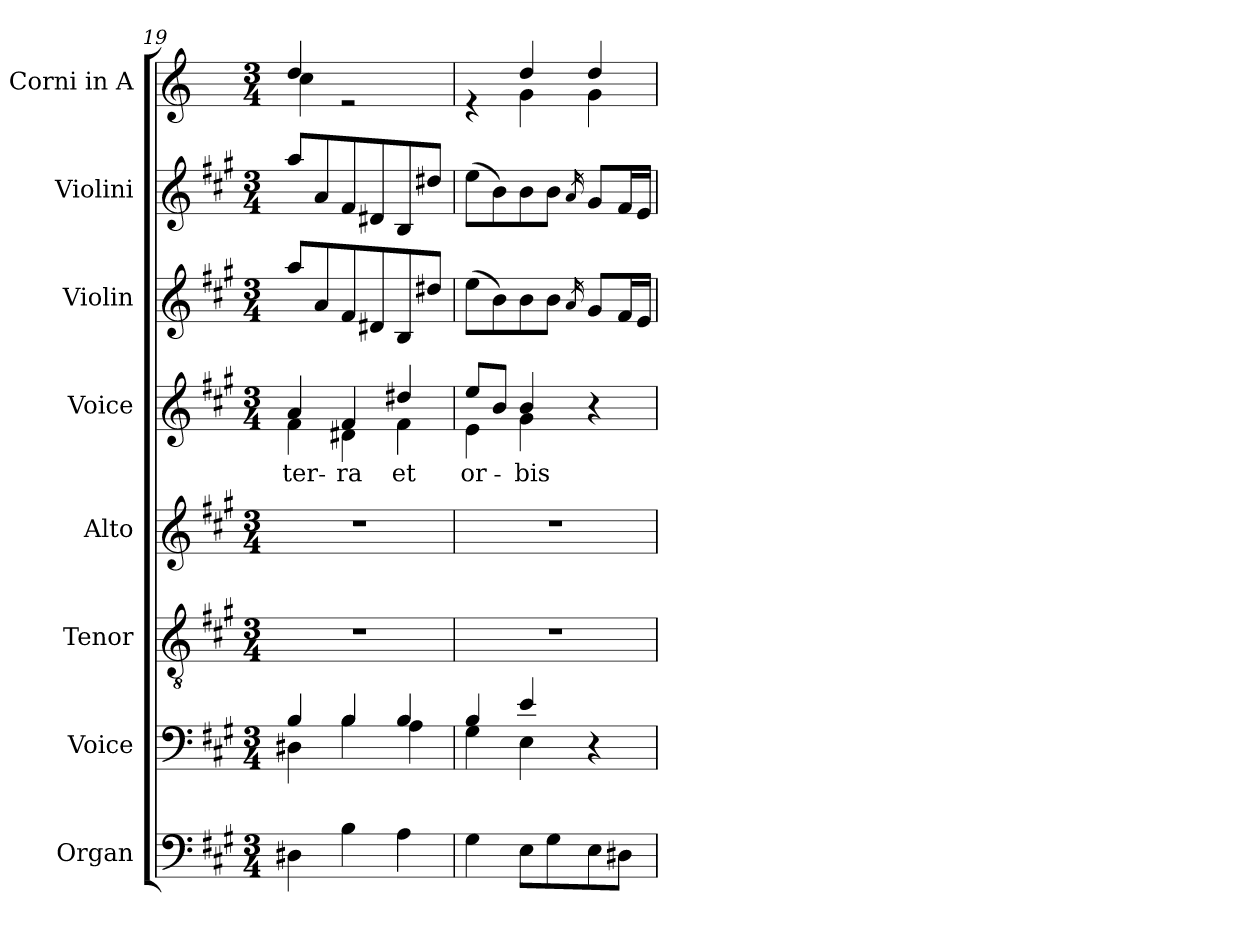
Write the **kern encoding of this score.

**kern	**kern	**kern	**kern	**kern	**text	**kern	**kern	**kern
*part8	*part7	*part6	*part5	*part4	*part4	*part3	*part2	*part1
*staff8	*staff7	*staff6	*staff5	*staff4	*staff4	*staff3	*staff2	*staff1
*I"Organ	*I"Voice	*I"Tenor	*I"Alto	*I"Voice	*	*I"Violin	*I"Violini	*I"Corni in A
*	*	*	*	*	*	*I'Vln	*I'Vln	*
*clefF4	*clefF4	*clefGv2	*clefG2	*clefG2	*	*clefG2	*clefG2	*clefG2
*	*	*	*	*	*	*	*	*ITrd2c3
*k[f#c#g#]	*k[f#c#g#]	*k[f#c#g#]	*k[f#c#g#]	*k[f#c#g#]	*	*k[f#c#g#]	*k[f#c#g#]	*k[f#c#g#]
*M3/4	*M3/4	*M3/4	*M3/4	*M3/4	*	*M3/4	*M3/4	*M3/4
=19	=19	=19	=19	=19	=19	=19	=19	=19
*	*^	*	*	*	*	*	*	*
!	!	!	!	!	!	!LO:LY:b	!	!	!
*	*	*	*	*	*^	*	*	*	*^
4D#X\	4B/	4D#X\	2.r	2.r	4a/	4f#\	ter-	8aa/L	8aa/L	4b/	4a\
.	.	.	.	.	.	.	.	8a/	8a/	.	.
!	!	!	!	!	!	!	!LO:LY:b	!	!	!	!
4B\	4B/	4B\	.	.	4f#/	4d#X\	-ra	8f#/	8f#/	2re	2ryy
.	.	.	.	.	.	.	.	8d#X/	8d#X/	.	.
!	!	!	!	!	!	!	!LO:LY:b	!	!	!	!
4A\	4B/	4A\	.	.	4dd#X/	4f#\	et	8B/	8B/	.	.
.	.	.	.	.	.	.	.	8dd#X/J	8dd#X/J	.	.
!!LO:LB:g=z	!!
=20	=20	=20	=20	=20	=20	=20	=20	=20	=20	=20	=20
!	!	!	!	!	!	!	!LO:LY:b	!	!	!	!
4G#\	4B/	4G#\	2.r	2.r	8ee/L	4e\	or-	(8ee\L	(8ee\L	4re	4ryy
.	.	.	.	.	8b/J	.	.	8b\)	8b\)	.	.
!	!	!	!	!	!	!	!LO:LY:b	!	!	!	!
8E\L	4e/	4E\	.	.	4b/	4g#\	-bis	8b\	8b\	4b/	4e\
8G#\	.	.	.	.	.	.	.	8b\J	8b\J	.	.
.	.	.	.	.	.	.	.	16qa/	16qa/	.	.
8E\	4r	4ryy	.	.	4r	4ryy	.	8g#/L	8g#/L	4b/	4e\
8D#X\J	.	.	.	.	.	.	.	16f#/L	16f#/L	.	.
.	.	.	.	.	.	.	.	16e/JJ	16e/JJ	.	.
*	*v	*v	*	*	*v	*v	*	*	*	*v	*v
=	=	=	=	=	=	=	=	=
*-	*-	*-	*-	*-	*-	*-	*-	*-
